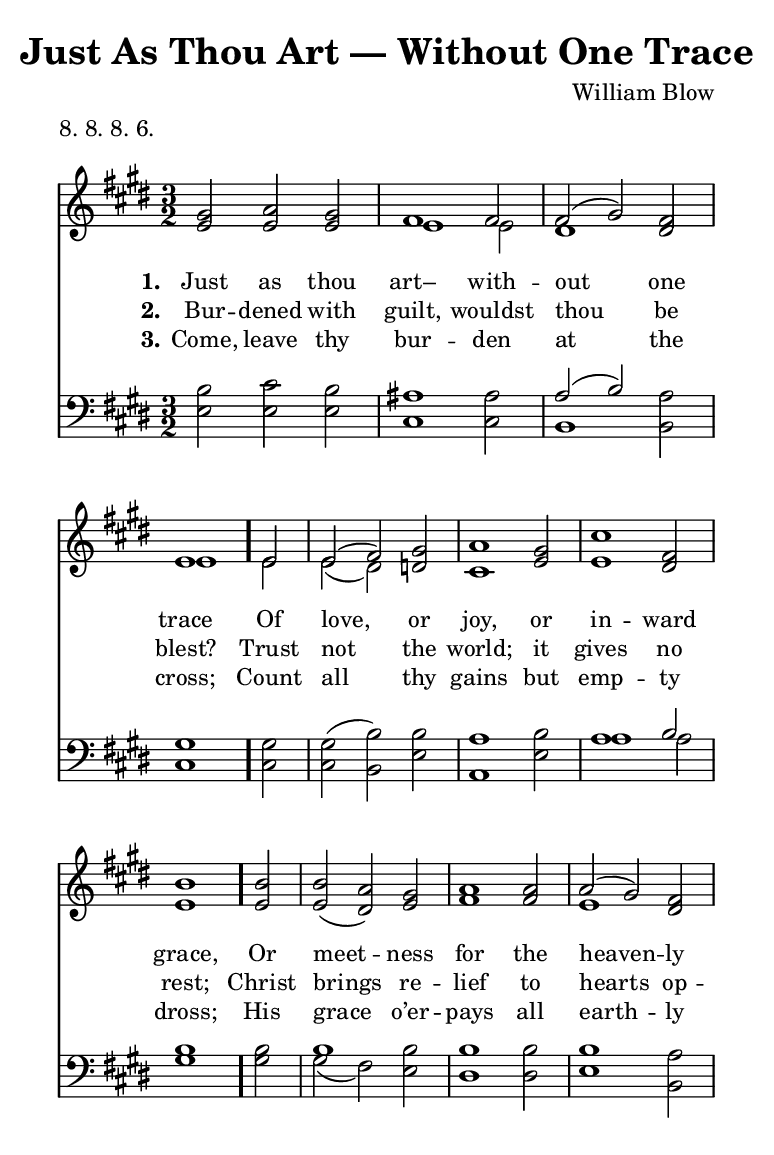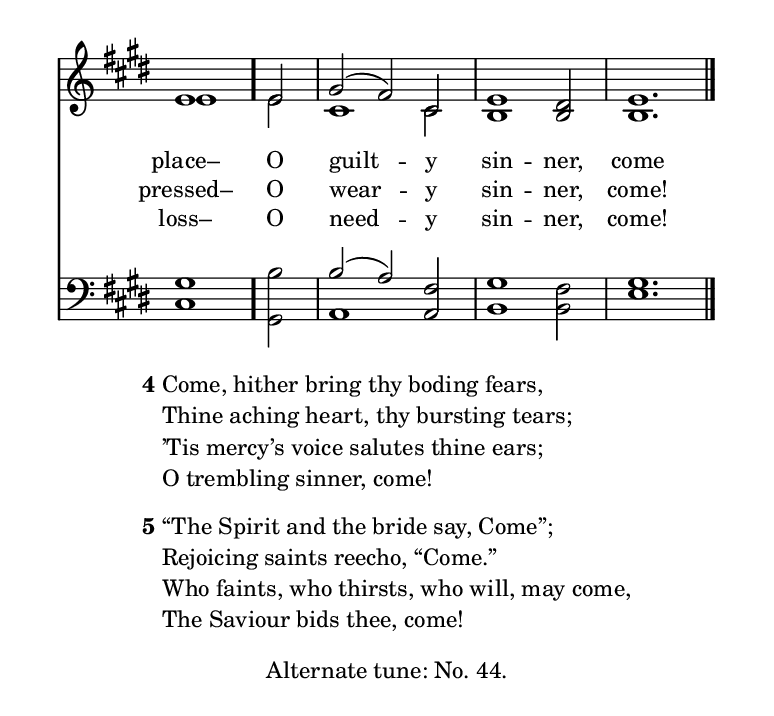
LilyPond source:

\include "common/global.ily"
\paper {
  \include "common/paper.ily"
  ragged-bottom = ##t
  systems-per-page = ##f
}

\header{
  %gospel
  hymnnumber = "85"
  title = "Just As Thou Art — Without One Trace"
  tunename = "St. Agnes — Blow"
  meter = "8. 8. 8. 6."
  poet = ""
  composer = "William Blow"
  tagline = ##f
}

% for fermata in MIDI
ta = { \tempo 2=90 }
tb = { \tempo 2=45 }

patternAA = { c2 c2 c2 | c1 c2 | c2( c2) c2 | c1 }
patternAB = { c2 c2 c2 | c1 c2 | c1      c2 | c1 }

patternBA = { c2 | c2( c2) c2 | c1 c2 | c1      c2 | c1 }
patternBB = { c2 | c2( c2) c2 | c1 c2 | c2( c2) c2 | c1 }
patternBC = { c2 | c1      c2 | c1 c2 | c1      c2 | c1 }

patternCA = { c2 | c2( c2) c2 | c1 c2 | c1. }
patternCB = { c2 | c1      c2 | c1 c2 | c1. }

global = {
  \include "common/overrides.ily"
  \override Staff.TimeSignature.style = #'numbered
  \time 3/2
  \override Score.MetronomeMark.transparent = ##t % hide all fermata changes too
  \ta
  \key e \major
  \autoBeamOff
}

notesSoprano = {
\global
\relative c'' {

  \changePitch \patternAA { gis a gis | fis fis | fis gis fis | e }
  \changePitch \patternBA { e | e fis gis | a gis | cis fis, | b }
  \changePitch \patternBB { b | b a gis | a a | a gis fis | e }
  \changePitch \patternCA { e | gis fis cis | e dis | e }

  \bar "|."

}
}

notesAlto = {
\global
\relative e' {

  \changePitch \patternAB { e e e | e e | dis dis | e }
  \changePitch \patternBA { e | e dis d | cis e | e dis | e }
  \changePitch \patternBA { e | e dis e | fis fis | e dis | e }
  \changePitch \patternCB { e | cis cis | b b | b }

}
}

notesTenor = {
\global
\relative a {

  \changePitch \patternAA { b cis b | ais ais | a b a | gis }
  \changePitch \patternBA { gis | gis b b | a b | a b | b }
  \changePitch \patternBC { b | b b | b b | b a | gis }
  \changePitch \patternCA { b | b a fis | gis fis | gis }

}
}

notesBass = {
\global
\relative f {

  \changePitch \patternAB { e e e | cis cis | b b | cis }
  \changePitch \patternBA { cis | cis b e | a, e' | a a | gis }
  \changePitch \patternBA { gis | gis fis e | dis dis | e b | cis }
  \changePitch \patternCB { gis | a a | b b | e }

}
}

wordsA = \lyricmode {
\set stanza = "1."

Just as thou art– with -- out one trace \bar "."
Of love, or joy, or in -- ward grace, \bar "."
Or meet -- ness for the heaven -- ly place– \bar "."
O guilt -- y sin -- ner, come ! \bar "."

}

wordsB = \lyricmode {
\set stanza = "2."

Bur -- dened with guilt, wouldst thou be blest?
Trust not the world; it gives no rest;
Christ brings re -- lief to hearts op -- pressed–
O wear -- y sin -- ner, come!

}

wordsC = \lyricmode {
\set stanza = "3."

Come, leave thy bur -- den at the cross;
Count all thy gains but emp -- ty dross;
His grace o’er -- pays all earth -- ly loss–
O need -- y sin -- ner, come!

}

wordsD = \markuplist {

\line { Come, hither bring thy boding fears, }
\line { Thine aching heart, thy bursting tears; }
\line { ’Tis mercy’s voice salutes thine ears; }
\line { O trembling sinner, come! }

}

wordsE = \markuplist {

\line { “The Spirit and the bride say, Come”; }
\line { Rejoicing saints reecho, “Come.” }
\line { Who faints, who thirsts, who will, may come, }
\line { The Saviour bids thee, come! }

}

\score {
  \context ChoirStaff <<
    \context Staff = upper <<
      \set Staff.autoBeaming = ##f
      \set ChoirStaff.systemStartDelimiter = #'SystemStartBar
      \set ChoirStaff.printPartCombineTexts = ##f
      \partcombine #'(2 . 9) \notesSoprano \notesAlto
      \context NullVoice = sopranos { \voiceOne << \notesSoprano >> }
      \context NullVoice = altos { \voiceTwo << \notesAlto >> }
      \context Lyrics = one   \lyricsto sopranos \wordsA
      \context Lyrics = two   \lyricsto sopranos \wordsB
      \context Lyrics = three \lyricsto sopranos \wordsC
    >>
    \context Staff = men <<
      \set Staff.autoBeaming = ##f
      \clef bass
      \set ChoirStaff.printPartCombineTexts = ##f
      \partcombine #'(2 . 9) \notesTenor \notesBass
      \context NullVoice = tenors { \voiceOne << \notesTenor >> }
      \context NullVoice = basses { \voiceTwo << \notesBass >> }
    >>
  >>
  \layout {
    \include "common/layout.ily"
  }
  \midi{
    \include "common/midi.ily"
  }
}

\noPageBreak

\markup { \fill-line { \column {
  \raise #3
  \line{ \bold 4 \column { \wordsD } } \combine \null \vspace #0.4
  \line{ \bold 5 \column { \wordsE } } %\combine \null \vspace #0.4
} } }

\noPageBreak

\markup { \vspace #2 \fill-line { \raise #2 \line { Alternate tune: No. 44. } } }

\version "2.19.49"  % necessary for upgrading to future LilyPond versions.

% vi:set et ts=2 sw=2 ai nocindent syntax=lilypond:
